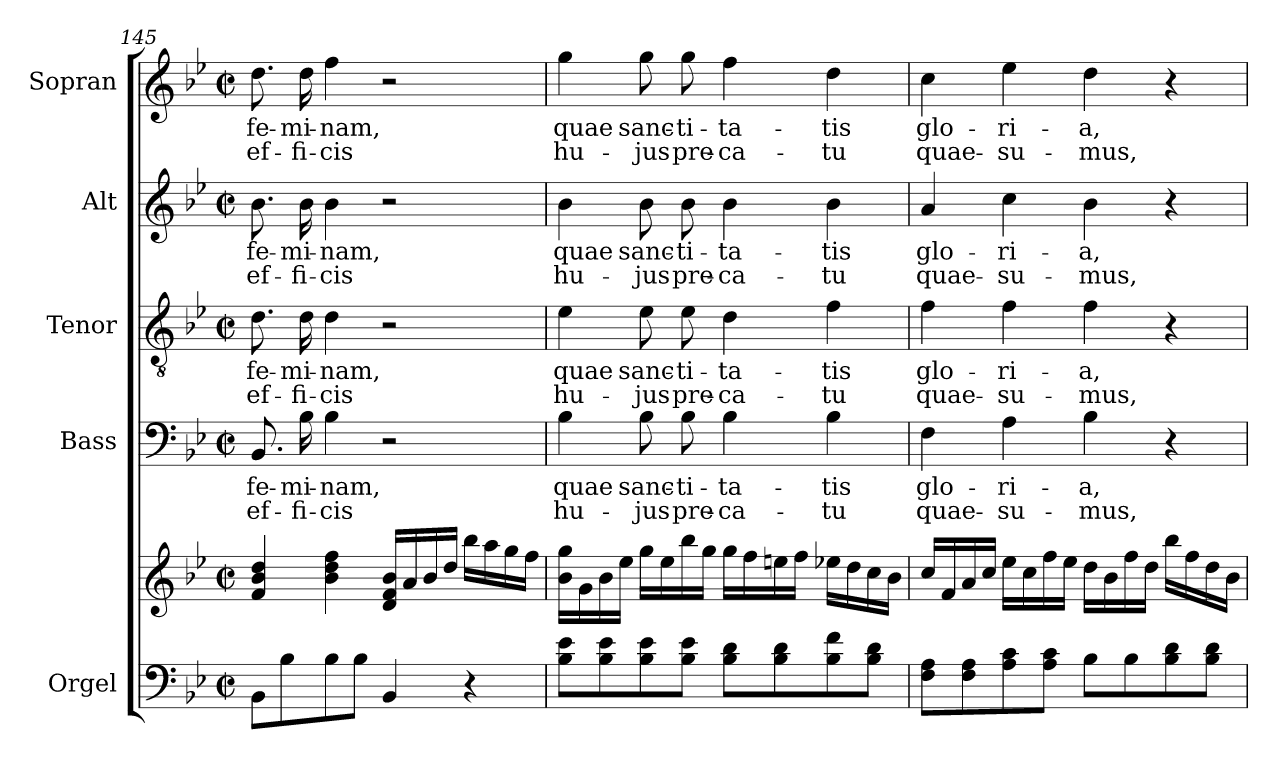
**kern	**kern	**kern	**text	**text	**kern	**text	**text	**kern	**text	**text	**kern	**text	**text
*part5	*part5	*part4	*part4	*part4	*part3	*part3	*part3	*part2	*part2	*part2	*part1	*part1	*part1
*staff6	*staff5	*staff4	*staff4	*staff4	*staff3	*staff3	*staff3	*staff2	*staff2	*staff2	*staff1	*staff1	*staff1
*I"Orgel	*	*I"Bass	*	*	*I"Tenor	*	*	*I"Alt	*	*	*I"Sopran	*	*
*I'Org.	*	*I'B.	*	*	*I'T.	*	*	*I'A.	*	*	*I'S.	*	*
*clefF4	*clefG2	*clefF4	*	*	*clefGv2	*	*	*clefG2	*	*	*clefG2	*	*
*k[b-e-]	*k[b-e-]	*k[b-e-]	*	*	*k[b-e-]	*	*	*k[b-e-]	*	*	*k[b-e-]	*	*
*B-:	*B-:	*B-:	*	*	*B-:	*	*	*B-:	*	*	*B-:	*	*
*M2/2	*M2/2	*M2/2	*	*	*M2/2	*	*	*M2/2	*	*	*M2/2	*	*
*met(c|)	*met(c|)	*met(c|)	*	*	*met(c|)	*	*	*met(c|)	*	*	*met(c|)	*	*
=145	=145	=145	=145	=145	=145	=145	=145	=145	=145	=145	=145	=145	=145
!	!	!	!LO:LY:b	!LO:LY:b	!	!LO:LY:b	!LO:LY:b	!	!LO:LY:b	!LO:LY:b	!	!LO:LY:b	!LO:LY:b
8BB-\L	4f/ 4b-/ 4dd/	8.BB-/	fe-	ef-	8.d\	fe-	ef-	8.b-\	fe-	ef-	8.dd\	fe-	ef-
8B-\	.	.	.	.	.	.	.	.	.	.	.	.	.
!	!	!	!LO:LY:b	!LO:LY:b	!	!LO:LY:b	!LO:LY:b	!	!LO:LY:b	!LO:LY:b	!	!LO:LY:b	!LO:LY:b
.	.	16B-\	-mi-	-fi-	16d\	-mi-	-fi-	16b-\	-mi-	-fi-	16dd\	-mi-	-fi-
!	!	!	!LO:LY:b	!LO:LY:b	!	!LO:LY:b	!LO:LY:b	!	!LO:LY:b	!LO:LY:b	!	!LO:LY:b	!LO:LY:b
8B-\	4b-\ 4dd\ 4ff\	4B-\	-nam,	-cis	4d\	-nam,	-cis	4b-\	-nam,	-cis	4ff\	-nam,	-cis
8B-\J	.	.	.	.	.	.	.	.	.	.	.	.	.
4BB-/	16d/ 16f/ 16b-/LL	2r	.	.	2r	.	.	2r	.	.	2r	.	.
.	16a/	.	.	.	.	.	.	.	.	.	.	.	.
.	16b-/	.	.	.	.	.	.	.	.	.	.	.	.
.	16dd/JJ	.	.	.	.	.	.	.	.	.	.	.	.
4r	16bb-\LL	.	.	.	.	.	.	.	.	.	.	.	.
.	16aa\	.	.	.	.	.	.	.	.	.	.	.	.
.	16gg\	.	.	.	.	.	.	.	.	.	.	.	.
.	16ff\JJ	.	.	.	.	.	.	.	.	.	.	.	.
!!LO:LB:g=z
=146	=146	=146	=146	=146	=146	=146	=146	=146	=146	=146	=146	=146	=146
!	!	!	!LO:LY:b	!LO:LY:b	!	!LO:LY:b	!LO:LY:b	!	!LO:LY:b	!LO:LY:b	!	!LO:LY:b	!LO:LY:b
8B-\ 8e-\L	16b-\ 16gg\LL	4B-\	quae	hu-	4e-\	quae	hu-	4b-\	quae	hu-	4gg\	quae	hu-
.	16g\	.	.	.	.	.	.	.	.	.	.	.	.
8B-\ 8e-\	16b-\	.	.	.	.	.	.	.	.	.	.	.	.
.	16ee-\JJ	.	.	.	.	.	.	.	.	.	.	.	.
!	!	!	!LO:LY:b	!LO:LY:b	!	!LO:LY:b	!LO:LY:b	!	!LO:LY:b	!LO:LY:b	!	!LO:LY:b	!LO:LY:b
8B-\ 8e-\	16gg\LL	8B-\	sanc-	-jus	8e-\	sanc-	-jus	8b-\	sanc-	-jus	8gg\	sanc-	-jus
.	16ee-\	.	.	.	.	.	.	.	.	.	.	.	.
!	!	!	!LO:LY:b	!LO:LY:b	!	!LO:LY:b	!LO:LY:b	!	!LO:LY:b	!LO:LY:b	!	!LO:LY:b	!LO:LY:b
8B-\ 8e-\J	16bb-\	8B-\	-ti-	pre-	8e-\	-ti-	pre-	8b-\	-ti-	pre-	8gg\	-ti-	pre-
.	16gg\JJ	.	.	.	.	.	.	.	.	.	.	.	.
!	!	!	!LO:LY:b	!LO:LY:b	!	!LO:LY:b	!LO:LY:b	!	!LO:LY:b	!LO:LY:b	!	!LO:LY:b	!LO:LY:b
8B-\ 8d\L	16gg\LL	4B-\	-ta-	-ca-	4d\	-ta-	-ca-	4b-\	-ta-	-ca-	4ff\	-ta-	-ca-
.	16ff\	.	.	.	.	.	.	.	.	.	.	.	.
8B-\ 8d\	16een\	.	.	.	.	.	.	.	.	.	.	.	.
.	16ff\JJ	.	.	.	.	.	.	.	.	.	.	.	.
!	!	!	!LO:LY:b	!LO:LY:b	!	!LO:LY:b	!LO:LY:b	!	!LO:LY:b	!LO:LY:b	!	!LO:LY:b	!LO:LY:b
8B-\ 8f\	16ee-X\LL	4B-\	-tis	-tu	4f\	-tis	-tu	4b-\	-tis	-tu	4dd\	-tis	-tu
.	16dd\	.	.	.	.	.	.	.	.	.	.	.	.
8B-\ 8d\J	16cc\	.	.	.	.	.	.	.	.	.	.	.	.
.	16b-\JJ	.	.	.	.	.	.	.	.	.	.	.	.
=147	=147	=147	=147	=147	=147	=147	=147	=147	=147	=147	=147	=147	=147
!	!	!	!LO:LY:b	!LO:LY:b	!	!LO:LY:b	!LO:LY:b	!	!LO:LY:b	!LO:LY:b	!	!LO:LY:b	!LO:LY:b
8F\ 8A\L	16cc/LL	4F\	glo-	quae-	4f\	glo-	quae-	4a/	glo-	quae-	4cc\	glo-	quae-
.	16f/	.	.	.	.	.	.	.	.	.	.	.	.
8F\ 8A\	16a/	.	.	.	.	.	.	.	.	.	.	.	.
.	16cc/JJ	.	.	.	.	.	.	.	.	.	.	.	.
!	!	!	!LO:LY:b	!LO:LY:b	!	!LO:LY:b	!LO:LY:b	!	!LO:LY:b	!LO:LY:b	!	!LO:LY:b	!LO:LY:b
8A\ 8c\	16ee-\LL	4A\	-ri-	-su-	4f\	-ri-	-su-	4cc\	-ri-	-su-	4ee-\	-ri-	-su-
.	16cc\	.	.	.	.	.	.	.	.	.	.	.	.
8A\ 8c\J	16ff\	.	.	.	.	.	.	.	.	.	.	.	.
.	16ee-\JJ	.	.	.	.	.	.	.	.	.	.	.	.
!	!	!	!LO:LY:b	!LO:LY:b	!	!LO:LY:b	!LO:LY:b	!	!LO:LY:b	!LO:LY:b	!	!LO:LY:b	!LO:LY:b
8B-\L	16dd\LL	4B-\	-a,	-mus,	4f\	-a,	-mus,	4b-\	-a,	-mus,	4dd\	-a,	-mus,
.	16b-\	.	.	.	.	.	.	.	.	.	.	.	.
8B-\	16ff\	.	.	.	.	.	.	.	.	.	.	.	.
.	16dd\JJ	.	.	.	.	.	.	.	.	.	.	.	.
8B-\ 8d\	16bb-\LL	4r	.	.	4r	.	.	4r	.	.	4r	.	.
.	16ff\	.	.	.	.	.	.	.	.	.	.	.	.
8B-\ 8d\J	16dd\	.	.	.	.	.	.	.	.	.	.	.	.
.	16b-\JJ	.	.	.	.	.	.	.	.	.	.	.	.
=	=	=	=	=	=	=	=	=	=	=	=	=	=
*-	*-	*-	*-	*-	*-	*-	*-	*-	*-	*-	*-	*-	*-
